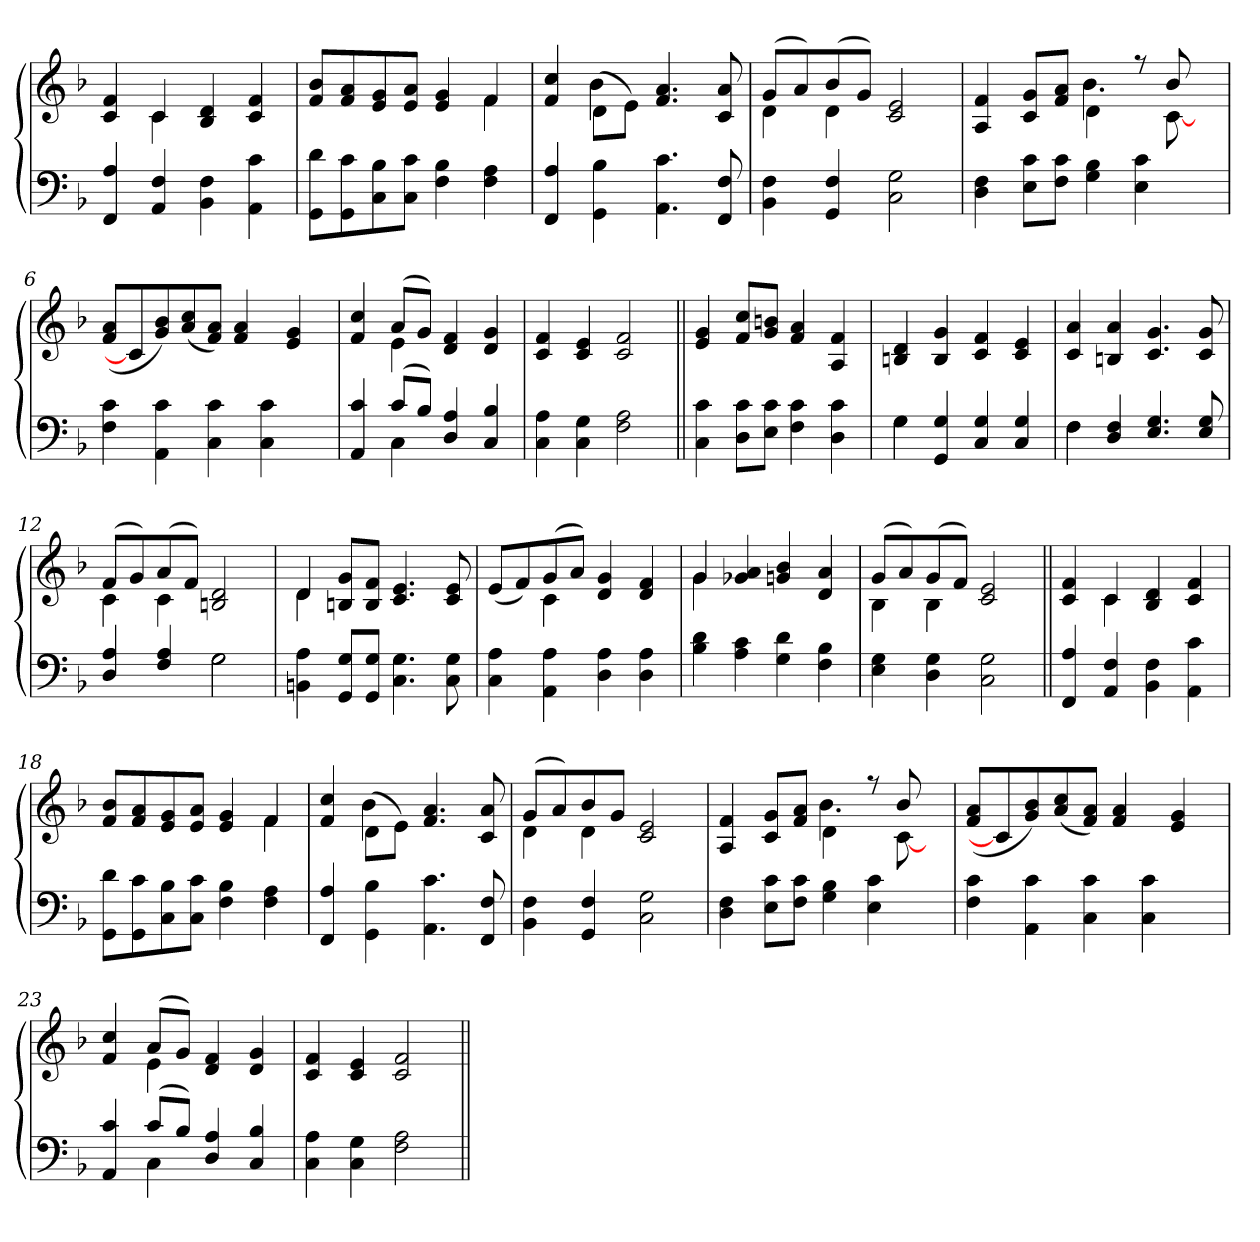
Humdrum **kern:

**kern	**kern
*part2	*part1
*staff2	*staff1
*clefF4	*clefG2
*k[b-]	*k[b-]
*F:	*F:
=1	=1
*	*^
4FF/ 4A/	4c/ 4f/	4ryy
4AA/ 4F/	4c/	4c\
4BB-\ 4F\	4B-/ 4d/	2ryy
4AA\ 4c\	4c/ 4f/	.
=2	=2	=2
8GG\ 8d\L	8f/ 8b-/L	2.ryy
8GG\ 8c\	8f/ 8a/	.
8C\ 8B-\	8e/ 8g/	.
8C\ 8c\J	8e/ 8a/J	.
4F\ 4B-\	4e/ 4g/	.
4F\ 4A\	4f/	4f\
=3	=3	=3
4FF/ 4A/	4f/ 4cc/	4ryy
4GG\ 4B-\	(<8d\L	4b-\
.	8e\J)	.
4.AA\ 4.c\	4.f/ 4.a/	2ryy
8FF/ 8F/	8c/ 8a/	.
=4	=4	=4
4BB-\ 4F\	(>8g/L	4d\
.	8a/)	.
4GG/ 4F/	(>8b-/	4d\
.	8g/J)	.
2C\ 2G\	2c/ 2e/	2ryy
=5	=5	=5
4D\ 4F\	4A/ 4f/	2ryy
8E\ 8c\L	8c/ 8g/L	.
8F\ 8c\J	8f/ 8a/J	.
4G\ 4B-\	4d\	4.b-\
4E\ 4c\	8r	.
.	8b-/	[8c\
8ryy	8ryy	8ryy
*	*v	*v
!!LO:LB:g=z
=6	=6
4F\ 4c\	(<8f/ 8a/L
.	8c\]
4AA\ 4c\	8g/ 8b-/)
.	(<8a/ 8cc/
4C\ 4c\	8f/ 8a/J)
.	4f/ 4a/
4C\ 4c\	.
.	4e/ 4g/
8ryy	.
=7	=7
*^	*^
4AA/ 4c/	4ryy	4f/ 4cc/	4ryy
(>8c/L	4C\	(>8a/L	4e\
8B-/J)	.	8g/J)	.
4D/ 4A/	2ryy	4d/ 4f/	2ryy
4C/ 4B-/	.	4d/ 4g/	.
*v	*v	*	*
*	*v	*v
=8	=8
4C\ 4A\	4c/ 4f/
4C\ 4G\	4c/ 4e/
2F\ 2A\	2c/ 2f/
=9||	=9||
4C\ 4c\	4e/ 4g/
8D\ 8c\L	8f/ 8cc/L
8E\ 8c\J	8g/ 8bn/J
4F\ 4c\	4f/ 4a/
4D\ 4c\	4A/ 4f/
=10	=10
*^	*
4G\	4G\	4Bn/ 4d/
4GG/ 4G/	2.ryy	4B/ 4g/
4C/ 4G/	.	4c/ 4f/
4C/ 4G/	.	4c/ 4e/
!!LO:LB:g=z
=11	=11	=11
4F\	4F\	4c/ 4a/
4D/ 4F/	2.ryy	4Bn/ 4a/
4.E/ 4.G/	.	4.c/ 4.g/
8E/ 8G/	.	8c/ 8g/
=12	=12	=12
*	*	*^
4D/ 4A/	2ryy	(>8f/L	4c\
.	.	8g/)	.
4F/ 4A/	.	(>8a/	4c\
.	.	8f/J)	.
2G\	2G\	2Bn/ 2d/	2ryy
*v	*v	*	*
=13	=13	=13
4BBn\ 4A\	4d/	4d\
8GG/ 8G/L	8Bn/ 8g/L	2.ryy
8GG/ 8G/J	8B/ 8f/J	.
4.C\ 4.G\	4.c/ 4.e/	.
8C\ 8G\	8c/ 8e/	.
=14	=14	=14
4C\ 4A\	(>8e/L	4ryy
.	8f/)	.
4AA\ 4A\	(>8g/	4c\
.	8a/J)	.
4D\ 4A\	4d/ 4g/	2ryy
4D\ 4A\	4d/ 4f/	.
=15	=15	=15
4B-\ 4d\	4g/	4g\
4A\ 4c\	4g-X/ 4a/	2.ryy
4G\ 4d\	4gn/ 4b-/	.
4F\ 4B-\	4d/ 4a/	.
!!LO:LB:g=z	!!
=16	=16	=16
4E\ 4G\	(>8g/L	4B-\
.	8a/)	.
4D\ 4G\	(>8g/	4B-\
.	8f/J)	.
2C\ 2G\	2c/ 2e/	2ryy
=17||	=17||	=17||
4FF/ 4A/	4c/ 4f/	4ryy
4AA/ 4F/	4c/	4c\
4BB-\ 4F\	4B-/ 4d/	2ryy
4AA\ 4c\	4c/ 4f/	.
=18	=18	=18
8GG\ 8d\L	8f/ 8b-/L	2.ryy
8GG\ 8c\	8f/ 8a/	.
8C\ 8B-\	8e/ 8g/	.
8C\ 8c\J	8e/ 8a/J	.
4F\ 4B-\	4e/ 4g/	.
4F\ 4A\	4f/	4f\
=19	=19	=19
4FF/ 4A/	4f/ 4cc/	4ryy
4GG\ 4B-\	(<8d\L	4b-\
.	8e\J)	.
4.AA\ 4.c\	4.f/ 4.a/	2ryy
8FF/ 8F/	8c/ 8a/	.
=20	=20	=20
4BB-\ 4F\	(>8g/L	4d\
.	8a/)	.
4GG/ 4F/	8b-/	4d\
.	8g/J	.
2C\ 2G\	2c/ 2e/	2ryy
!!LO:PB:g=z	!!
=21	=21	=21
4D\ 4F\	4A/ 4f/	2ryy
8E\ 8c\L	8c/ 8g/L	.
8F\ 8c\J	8f/ 8a/J	.
4G\ 4B-\	4d\	4.b-\
4E\ 4c\	8r	.
.	8b-/	[8c\
8ryy	8ryy	8ryy
*	*v	*v
=22	=22
4F\ 4c\	(<8f/ 8a/L
.	8c\]
4AA\ 4c\	8g/ 8b-/)
.	(<8a/ 8cc/
4C\ 4c\	8f/ 8a/J)
.	4f/ 4a/
4C\ 4c\	.
.	4e/ 4g/
8ryy	.
=23	=23
*^	*^
4AA/ 4c/	4ryy	4f/ 4cc/	4ryy
(>8c/L	4C\	(>8a/L	4e\
8B-/J)	.	8g/J)	.
4D/ 4A/	2ryy	4d/ 4f/	2ryy
4C/ 4B-/	.	4d/ 4g/	.
*v	*v	*	*
*	*v	*v
=24	=24
4C\ 4A\	4c/ 4f/
4C\ 4G\	4c/ 4e/
2F\ 2A\	2c/ 2f/
=||	=||
*-	*-
